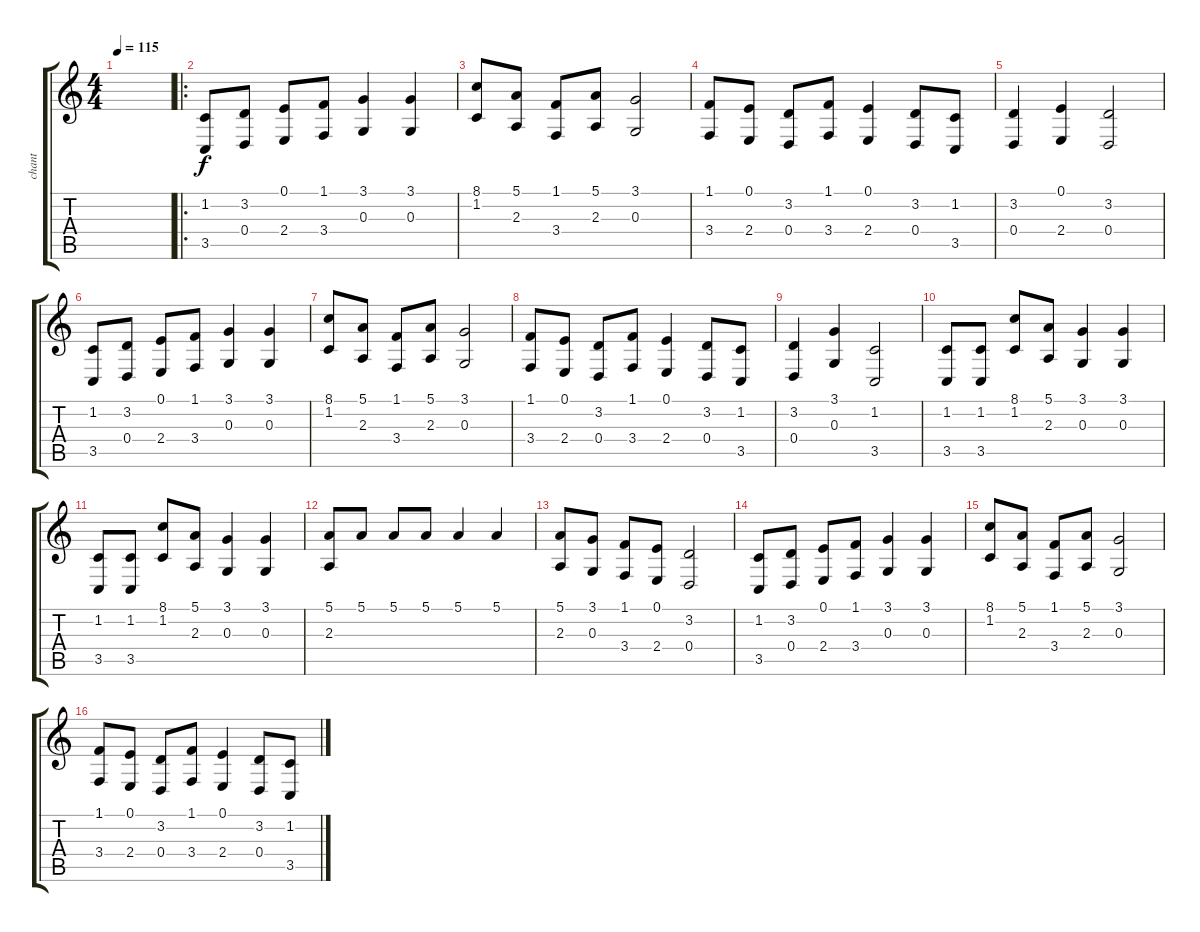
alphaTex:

\track ("chant" "chant") {instrument stringensemble1}
\staff {score tabs}
\tuning (E4 B3 G3 D3 A2 E2) {hide}
\ts (4 4)
\tempo 115
\clef g2
\ks c
|
\ro
(1.2 3.5).8 (3.2 0.4).8 (0.1 2.4).8 (1.1 3.4).8 (3.1 0.3).4 (3.1 0.3).4 |
(8.1 1.2).8 (5.1 2.3).8 (1.1 3.4).8 (5.1 2.3).8 (3.1 0.3).2 |
(1.1 3.4).8 (0.1 2.4).8 (3.2 0.4).8 (1.1 3.4).8 (0.1 2.4).4 (3.2 0.4).8 (1.2 3.5).8 |
(3.2 0.4).4 (0.1 2.4).4 (3.2 0.4).2 |
(1.2 3.5).8 (3.2 0.4).8 (0.1 2.4).8 (1.1 3.4).8 (3.1 0.3).4 (3.1 0.3).4 |
(8.1 1.2).8 (5.1 2.3).8 (1.1 3.4).8 (5.1 2.3).8 (3.1 0.3).2 |
(1.1 3.4).8 (0.1 2.4).8 (3.2 0.4).8 (1.1 3.4).8 (0.1 2.4).4 (3.2 0.4).8 (1.2 3.5).8 |
(3.2 0.4).4 (3.1 0.3).4 (1.2 3.5).2 |
(1.2 3.5).8 (1.2 3.5).8 (8.1 1.2).8 (5.1 2.3).8 (3.1 0.3).4 (3.1 0.3).4 |
(1.2 3.5).8 (1.2 3.5).8 (8.1 1.2).8 (5.1 2.3).8 (3.1 0.3).4 (3.1 0.3).4 |
(5.1 2.3).8 5.1.8 5.1.8 5.1.8 5.1.4 5.1.4 |
(5.1 2.3).8 (3.1 0.3).8 (1.1 3.4).8 (0.1 2.4).8 (3.2 0.4).2 |
(1.2 3.5).8 (3.2 0.4).8 (0.1 2.4).8 (1.1 3.4).8 (3.1 0.3).4 (3.1 0.3).4 |
(8.1 1.2).8 (5.1 2.3).8 (1.1 3.4).8 (5.1 2.3).8 (3.1 0.3).2 |
(1.1 3.4).8 (0.1 2.4).8 (3.2 0.4).8 (1.1 3.4).8 (0.1 2.4).4 (3.2 0.4).8 (1.2 3.5).8
